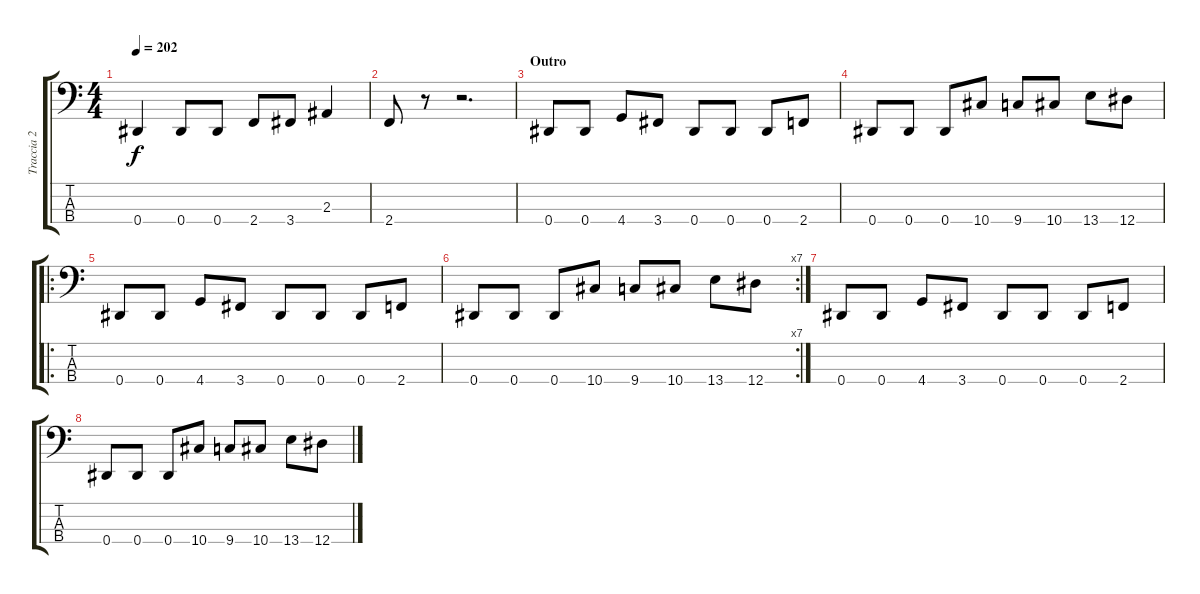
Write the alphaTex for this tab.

\track ("Traccia 2" "Traccia 2") {instrument electricbasspick}
\staff {score tabs}
\tuning (Gb2 Db2 Ab1 Eb1) {hide}
\ts (4 4)
\tempo 202
\clef f4
\ks c
0.4.4{dy f} 0.4.8 0.4.8 2.4.8 3.4.8 2.3.4 |
2.4.8 r.8 r.2{d} |
\section ("" "Outro")
0.4.8 0.4.8 4.4.8 3.4.8 0.4.8 0.4.8 0.4.8 2.4.8 |
0.4.8 0.4.8 0.4.8 10.4.8 9.4.8 10.4.8 13.4.8 12.4.8 |
\ro
0.4.8 0.4.8 4.4.8 3.4.8 0.4.8 0.4.8 0.4.8 2.4.8 |
\rc 7
0.4.8 0.4.8 0.4.8 10.4.8 9.4.8 10.4.8 13.4.8 12.4.8 |
0.4.8 0.4.8 4.4.8 3.4.8 0.4.8 0.4.8 0.4.8 2.4.8 |
0.4.8 0.4.8 0.4.8 10.4.8 9.4.8 10.4.8 13.4.8 12.4.8
